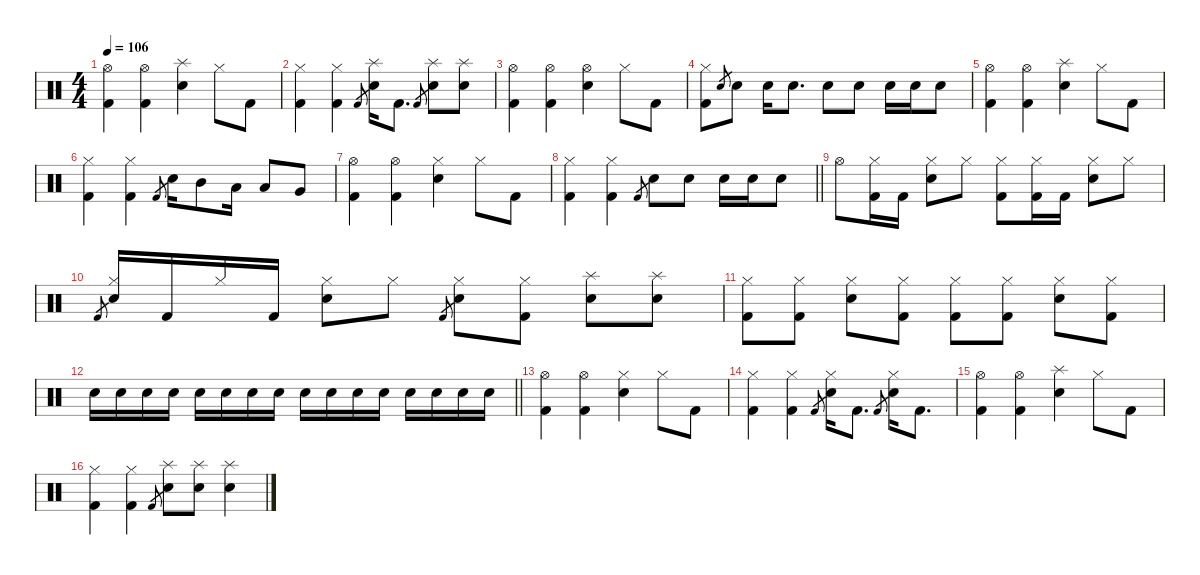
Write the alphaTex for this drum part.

\defaultSystemsLayout 4
\hideDynamics
\bracketExtendMode nobrackets
\singleTrackTrackNamePolicy hidden
\multiTrackTrackNamePolicy hidden
\otherSystemsTrackNameOrientation horizontal
\track ("Lars Ulrich" "drm.") {instrument percussion}
\staff {score}
\articulation defaults
\ts (4 4)
\tempo 106
\clef neutral
\ks c
("Hi-Hat (open)" "Kick (hit) 2").4{dy f beam Down} ("Hi-Hat (open)" "Kick (hit) 2").4{beam Down} ("Splash (hit)" "Snare (hit) 2").4{dy fff beam Down} "Hi-Hat (closed)".8{dy f beam Down} "Kick (hit) 2".8{beam Down} |
("Hi-Hat (closed)" "Kick (hit) 2").4{beam Down} ("Hi-Hat (closed)" "Kick (hit) 2").4{beam Down} "Kick (hit) 2".8{gr dy mf beam Up} ("Splash (hit)" "Snare (hit) 2").16{dy fff beam Down} "Kick (hit) 2".8{d dy f beam Down} "Kick (hit) 2".8{gr dy mf beam Up} ("Splash (hit)" "Snare (hit) 2").8{dy fff beam Down} ("Splash (hit)" "Snare (hit) 2").8{beam Down} |
("Hi-Hat (open)" "Kick (hit) 2").4{dy f beam Down} ("Hi-Hat (open)" "Kick (hit) 2").4{beam Down} ("Hi-Hat (open)" "Snare (hit) 2").4{beam Down} "Hi-Hat (closed)".8{beam Down} "Kick (hit) 2".8{beam Down} |
("Hi-Hat (closed)" "Kick (hit) 2").8{beam Down} "Electric Snare (hit)".8{gr dy mf beam Up} "Snare (hit) 2".8{dy f beam Down} "Snare (hit) 2".16{beam Down} "Snare (hit) 2".8{d beam Down} "Snare (hit) 2".8{beam Down} "Snare (hit) 2".8{beam Down} "Snare (hit) 2".16{beam Down} "Snare (hit) 2".16{beam Down} "Snare (hit) 2".8{beam Down} |
("Hi-Hat (open)" "Kick (hit) 2").4{beam Down} ("Hi-Hat (open)" "Kick (hit) 2").4{beam Down} ("Splash (hit)" "Snare (hit) 2").4{dy fff beam Down} "Hi-Hat (closed)".8{dy f beam Down} "Kick (hit) 2".8{beam Down} |
("Hi-Hat (closed)" "Kick (hit) 2").4{beam Down} ("Hi-Hat (closed)" "Kick (hit) 2").4{beam Down} "Kick (hit) 2".8{gr dy mf beam Up} "Snare (hit) 2".16{dy f beam Down} "Mid Tom (hit)".8{beam Down} "Low Tom (hit)".16{beam Down} "Low Tom (hit)".8{beam Up} "Very Low Tom (hit)".8{beam Up} |
("Hi-Hat (open)" "Kick (hit) 2").4{beam Down} ("Hi-Hat (open)" "Kick (hit) 2").4{beam Down} ("Hi-Hat (closed)" "Snare (hit) 2").4{beam Down} "Hi-Hat (closed)".8{beam Down} "Kick (hit) 2".8{beam Down} |
\barLineRight lightlight
("Hi-Hat (closed)" "Kick (hit) 2").4{beam Down} ("Hi-Hat (closed)" "Kick (hit) 2").4{beam Down} "Kick (hit) 2".8{gr dy mf beam Up} "Snare (hit) 2".8{dy f beam Down} "Snare (hit) 2".8{beam Down} "Snare (hit) 2".16{beam Down} "Snare (hit) 2".16{beam Down} "Snare (hit) 2".8{beam Down} |
"Hi-Hat (open)".8{beam Down} ("Hi-Hat (closed)" "Kick (hit) 2").16{beam Down} "Kick (hit) 2".16{beam Down} ("Hi-Hat (closed)" "Snare (hit) 2").8{beam Down} "Hi-Hat (closed)".8{beam Down} ("Hi-Hat (closed)" "Kick (hit) 2").8{beam Down} ("Hi-Hat (closed)" "Kick (hit) 2").16{beam Down} "Kick (hit) 2".16{beam Down} ("Hi-Hat (closed)" "Snare (hit) 2").8{beam Down} "Hi-Hat (closed)".8{beam Down} |
"Kick (hit) 2".8{gr dy mf beam Up} ("Hi-Hat (closed)" "Snare (hit) 2").16{dy f beam Up} "Kick (hit) 2".16{beam Up} "Hi-Hat (closed)".16{beam Up} "Kick (hit) 2".16{beam Up} ("Hi-Hat (closed)" "Snare (hit) 2").8{beam Down} "Hi-Hat (closed)".8{beam Down} "Kick (hit) 2".8{gr dy mf beam Up} ("Hi-Hat (closed)" "Snare (hit) 2").8{dy f beam Down} ("Hi-Hat (closed)" "Kick (hit) 2").8{beam Down} ("Splash (hit)" "Snare (hit) 2").8{dy fff beam Down} ("Splash (hit)" "Snare (hit) 2").8{beam Down} |
("Hi-Hat (closed)" "Kick (hit) 2").8{dy f beam Down} ("Hi-Hat (closed)" "Kick (hit) 2").8{beam Down} ("Hi-Hat (closed)" "Snare (hit) 2").8{beam Down} ("Hi-Hat (closed)" "Kick (hit) 2").8{beam Down} ("Hi-Hat (closed)" "Kick (hit) 2").8{beam Down} ("Hi-Hat (closed)" "Kick (hit) 2").8{beam Down} ("Hi-Hat (closed)" "Snare (hit) 2").8{beam Down} ("Hi-Hat (closed)" "Kick (hit) 2").8{beam Down} |
\barLineRight lightlight "Snare (hit) 2".16{dy pp beam Down} "Snare (hit) 2".16{beam Down} "Snare (hit) 2".16{dy p beam Down} "Snare (hit) 2".16{beam Down} "Snare (hit) 2".16{dy mp beam Down} "Snare (hit) 2".16{beam Down} "Snare (hit) 2".16{dy mf beam Down} "Snare (hit) 2".16{beam Down} "Snare (hit) 2".16{dy f beam Down} "Snare (hit) 2".16{beam Down} "Snare (hit) 2".16{beam Down} "Snare (hit) 2".16{beam Down} "Snare (hit) 2".16{beam Down} "Snare (hit) 2".16{beam Down} "Snare (hit) 2".16{beam Down} "Snare (hit) 2".16{beam Down}
|
("Hi-Hat (open)" "Kick (hit) 2").4{beam Down} ("Hi-Hat (open)" "Kick (hit) 2").4{beam Down} ("Hi-Hat (closed)" "Snare (hit) 2").4{beam Down} "Hi-Hat (closed)".8{beam Down} "Kick (hit) 2".8{beam Down} |
("Hi-Hat (closed)" "Kick (hit) 2").4{beam Down} ("Hi-Hat (closed)" "Kick (hit) 2").4{beam Down} "Kick (hit) 2".8{gr dy mf beam Up} ("Hi-Hat (closed)" "Snare (hit) 2").16{dy f beam Down} "Kick (hit) 2".8{d beam Down} "Kick (hit) 2".8{gr dy mf beam Up} ("Hi-Hat (closed)" "Snare (hit) 2").16{dy f beam Down} "Kick (hit) 2".8{d beam Down} |
("Hi-Hat (open)" "Kick (hit) 2").4{beam Down} ("Hi-Hat (open)" "Kick (hit) 2").4{beam Down} ("Splash (hit)" "Snare (hit) 2").4{dy fff beam Down} "Hi-Hat (closed)".8{dy f beam Down} "Kick (hit) 2".8{beam Down} |
("Hi-Hat (closed)" "Kick (hit) 2").4{beam Down} ("Hi-Hat (closed)" "Kick (hit) 2").4{beam Down} "Kick (hit) 2".8{gr dy mf beam Up} ("Splash (hit)" "Snare (hit) 2").8{dy fff beam Down} ("Splash (hit)" "Snare (hit) 2").8{beam Down} ("Splash (hit)" "Snare (hit) 2").4{beam Down}
